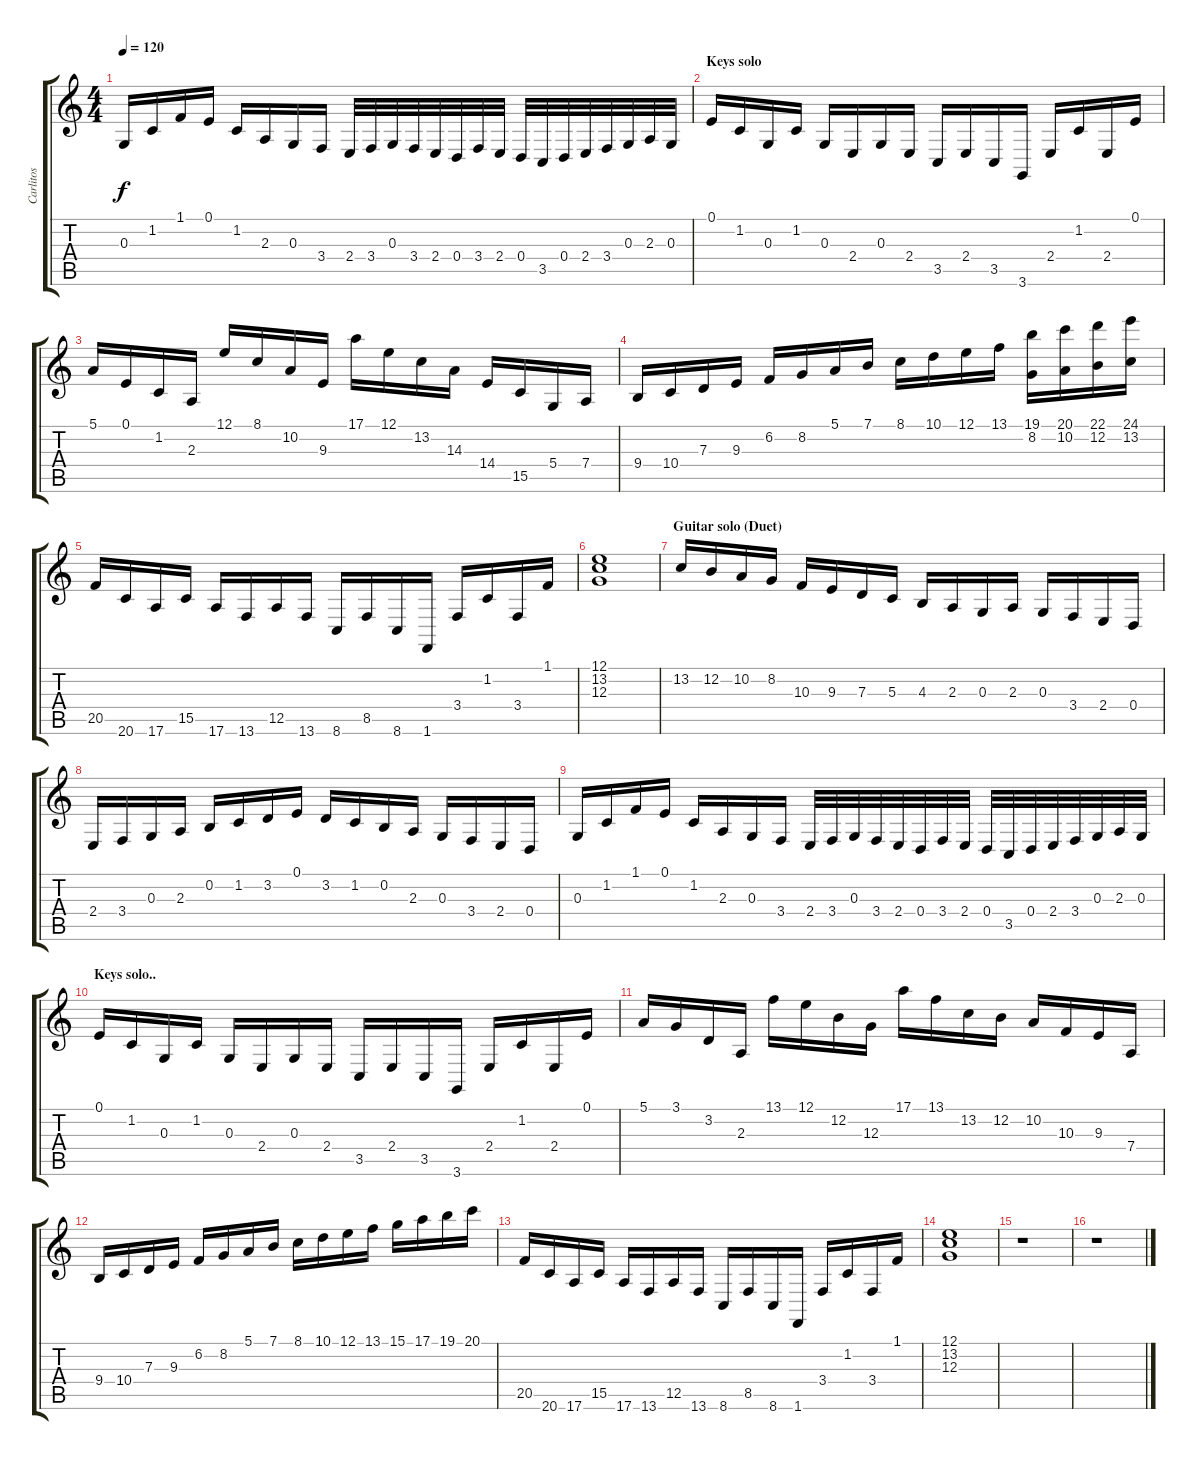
\track ("Carlitos" "Carlitos") {instrument stringensemble1}
\staff {score tabs}
\tuning (E4 B3 G3 D3 A2 E2) {hide}
\ts (4 4)
\tempo 120
\clef g2
\ks c
0.3.16{dy f} 1.2.16 1.1.16 0.1.16 1.2.16 2.3.16 0.3.16 3.4.16 2.4.32 3.4.32 0.3.32 3.4.32 2.4.32 0.4.32 3.4.32 2.4.32 0.4.32 3.5.32 0.4.32 2.4.32 3.4.32 0.3.32 2.3.32 0.3.32 |
\section ("" "Keys solo")
0.1.16 1.2.16 0.3.16 1.2.16 0.3.16 2.4.16 0.3.16 2.4.16 3.5.16 2.4.16 3.5.16 3.6.16 2.4.16 1.2.16 2.4.16 0.1.16 |
5.1.16 0.1.16 1.2.16 2.3.16 12.1.16 8.1.16 10.2.16 9.3.16 17.1.16 12.1.16 13.2.16 14.3.16 14.4.16 15.5.16 5.4.16 7.4.16 |
9.4.16 10.4.16 7.3.16 9.3.16 6.2.16 8.2.16 5.1.16 7.1.16 8.1.16 10.1.16 12.1.16 13.1.16 (19.1 8.2).16 (20.1 10.2).16 (22.1 12.2).16 (24.1 13.2).16 |
20.5.16 20.6.16 17.6.16 15.5.16 17.6.16 13.6.16 12.5.16 13.6.16 8.6.16 8.5.16 8.6.16 1.6.16 3.4.16 1.2.16 3.4.16 1.1.16 |
(12.1 13.2 12.3).1 |
\section ("" "Guitar solo (Duet)")
13.2.16 12.2.16 10.2.16 8.2.16 10.3.16 9.3.16 7.3.16 5.3.16 4.3.16 2.3.16 0.3.16 2.3.16 0.3.16 3.4.16 2.4.16 0.4.16 |
2.4.16 3.4.16 0.3.16 2.3.16 0.2.16 1.2.16 3.2.16 0.1.16 3.2.16 1.2.16 0.2.16 2.3.16 0.3.16 3.4.16 2.4.16 0.4.16 |
0.3.16 1.2.16 1.1.16 0.1.16 1.2.16 2.3.16 0.3.16 3.4.16 2.4.32 3.4.32 0.3.32 3.4.32 2.4.32 0.4.32 3.4.32 2.4.32 0.4.32 3.5.32 0.4.32 2.4.32 3.4.32 0.3.32 2.3.32 0.3.32 |
\section ("" "Keys solo..")
0.1.16 1.2.16 0.3.16 1.2.16 0.3.16 2.4.16 0.3.16 2.4.16 3.5.16 2.4.16 3.5.16 3.6.16 2.4.16 1.2.16 2.4.16 0.1.16 |
5.1.16 3.1.16 3.2.16 2.3.16 13.1.16 12.1.16 12.2.16 12.3.16 17.1.16 13.1.16 13.2.16 12.2.16 10.2.16 10.3.16 9.3.16 7.4.16 |
9.4.16 10.4.16 7.3.16 9.3.16 6.2.16 8.2.16 5.1.16 7.1.16 8.1.16 10.1.16 12.1.16 13.1.16 15.1.16 17.1.16 19.1.16 20.1.16 |
20.5.16 20.6.16 17.6.16 15.5.16 17.6.16 13.6.16 12.5.16 13.6.16 8.6.16 8.5.16 8.6.16 1.6.16 3.4.16 1.2.16 3.4.16 1.1.16 |
(12.1 13.2 12.3).1 |
r.1 |
r.1
